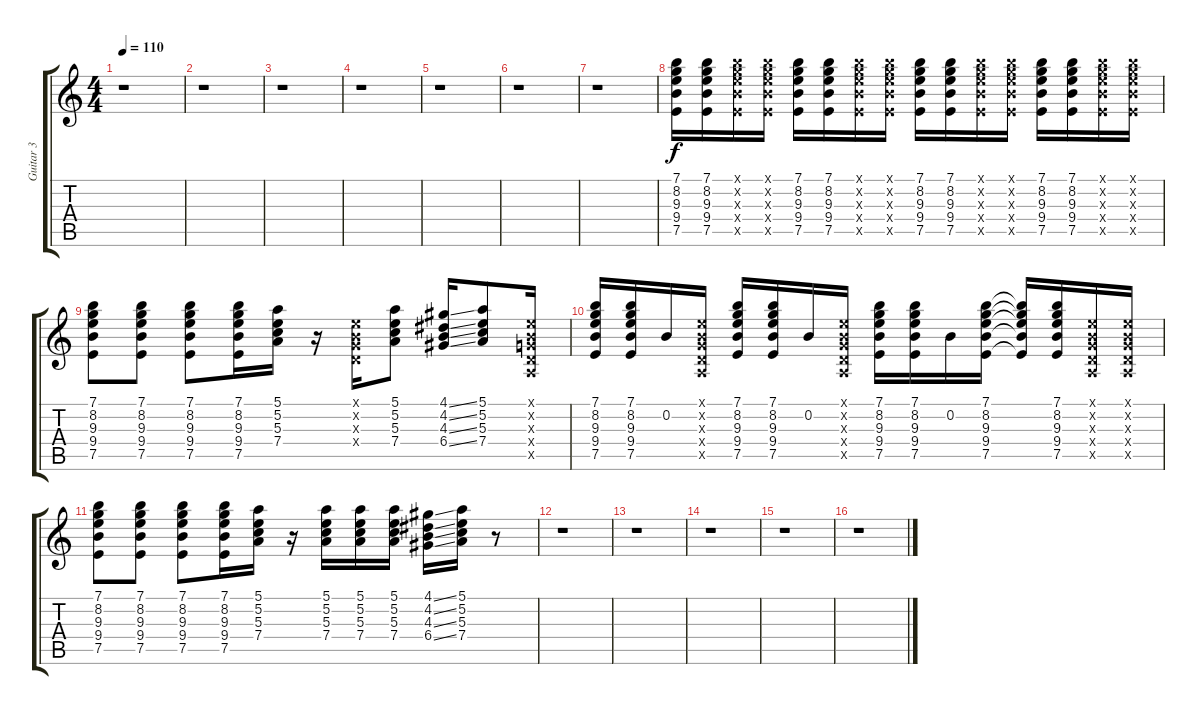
\track ("Guitar 3" "Guitar 3") {instrument electricguitarclean}
\staff {score tabs}
\tuning (E4 B3 G3 D3 A2 E2) {hide}
\ts (4 4)
\tempo 110
\clef g2
\ks c
r.1{dy f} |
r.1 |
r.1 |
r.1 |
r.1 |
r.1 |
r.1 |
(7.1 8.2 9.3 9.4 7.5).16 (7.1 8.2 9.3 9.4 7.5).16 (7.1{x} 8.2{x} 9.3{x} 9.4{x} 7.5{x}).16 (7.1{x} 8.2{x} 9.3{x} 9.4{x} 7.5{x}).16 (7.1 8.2 9.3 9.4 7.5).16 (7.1 8.2 9.3 9.4 7.5).16 (7.1{x} 8.2{x} 9.3{x} 9.4{x} 7.5{x}).16 (7.1{x} 8.2{x} 9.3{x} 9.4{x} 7.5{x}).16 (7.1 8.2 9.3 9.4 7.5).16 (7.1 8.2 9.3 9.4 7.5).16 (7.1{x} 8.2{x} 9.3{x} 9.4{x} 7.5{x}).16 (7.1{x} 8.2{x} 9.3{x} 9.4{x} 7.5{x}).16 (7.1 8.2 9.3 9.4 7.5).16 (7.1 8.2 9.3 9.4 7.5).16 (7.1{x} 8.2{x} 9.3{x} 9.4{x} 7.5{x}).16 (7.1{x} 8.2{x} 9.3{x} 9.4{x} 7.5{x}).16 |
(7.1 8.2 9.3 9.4 7.5).8 (7.1 8.2 9.3 9.4 7.5).8 (7.1 8.2 9.3 9.4 7.5).8 (7.1 8.2 9.3 9.4 7.5).16 (5.1 5.2 5.3 7.4).16 r.16 (0.1{x} 0.2{x} 0.3{x} 0.4{x}).16 (5.1 5.2 5.3 7.4).8 (4.1{ss} 4.2{ss} 4.3{ss} 6.4{ss}).16 (5.1 5.2 5.3 7.4).8 (0.1{x} 0.2{x} 0.3{x} 0.4{x} 0.5{x}).16 |
(7.1 8.2 9.3 9.4 7.5).16 (7.1 8.2 9.3 9.4 7.5).16 0.2.16 (0.1{x} 0.2{x} 0.3{x} 0.4{x} 0.5{x}).16 (7.1 8.2 9.3 9.4 7.5).16 (7.1 8.2 9.3 9.4 7.5).16 0.2.16 (0.1{x} 0.2{x} 0.3{x} 0.4{x} 0.5{x}).16 (7.1 8.2 9.3 9.4 7.5).16 (7.1 8.2 9.3 9.4 7.5).16 0.2.16 (7.1 8.2 9.3 9.4 7.5).16 (7.1{t} 8.2{t} 9.3{t} 9.4{t} 7.5{t}).16 (7.1 8.2 9.3 9.4 7.5).16 (0.1{x} 0.2{x} 0.3{x} 0.4{x} 0.5{x}).16 (0.1{x} 0.2{x} 0.3{x} 0.4{x} 0.5{x}).16 |
(7.1 8.2 9.3 9.4 7.5).8 (7.1 8.2 9.3 9.4 7.5).8 (7.1 8.2 9.3 9.4 7.5).8 (7.1 8.2 9.3 9.4 7.5).16 (5.1 5.2 5.3 7.4).16 r.16 (5.1 5.2 5.3 7.4).16 (5.1 5.2 5.3 7.4).16 (5.1 5.2 5.3 7.4).16 (4.1{ss} 4.2{ss} 4.3{ss} 6.4{ss}).16 (5.1 5.2 5.3 7.4).16 r.8 |
r.1 |
r.1 |
r.1 |
r.1 |
r.1
